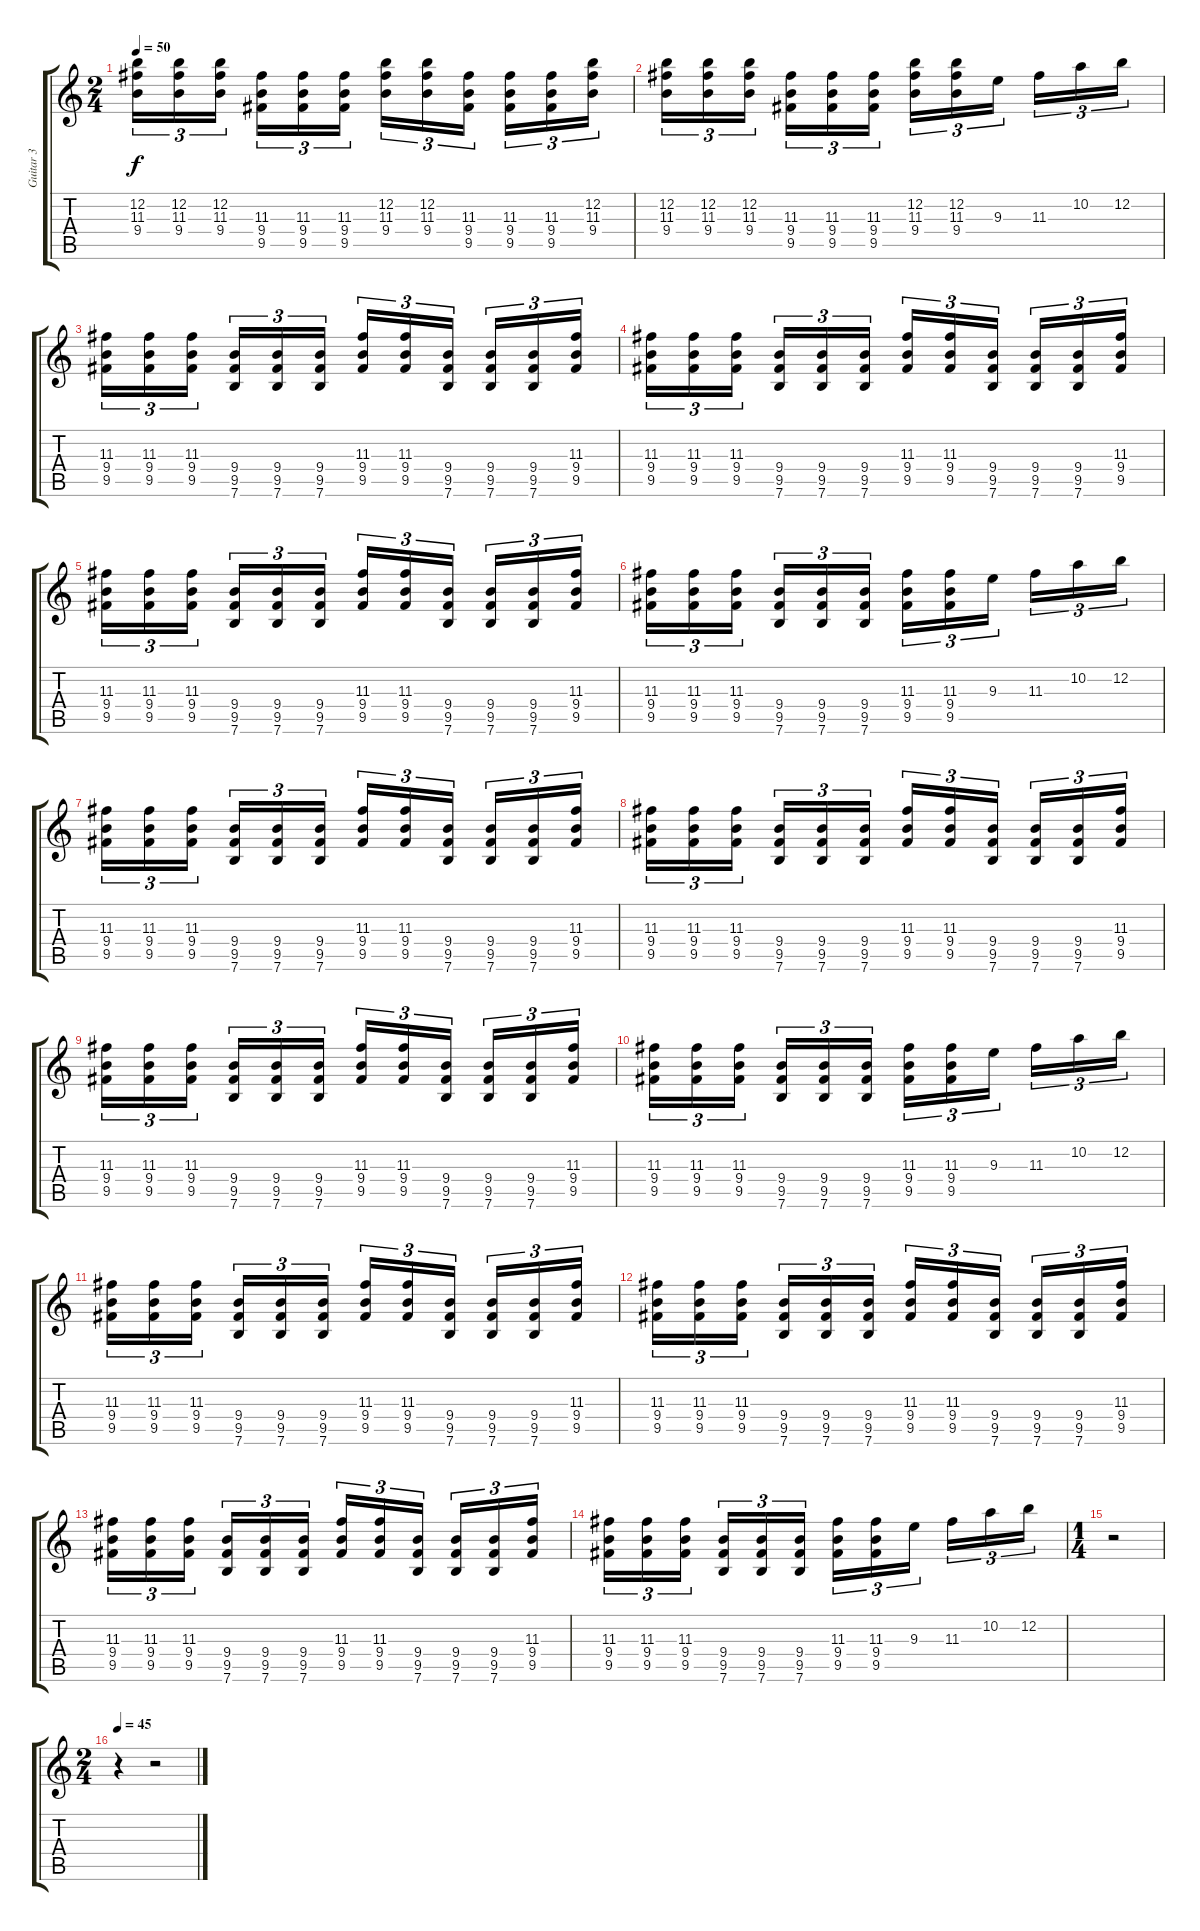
\track ("Guitar 3" "Guitar 3") {instrument distortionguitar}
\staff {score tabs}
\tuning (E4 B3 G3 D3 A2 E2) {hide}
\ts (2 4)
\tempo 50
\clef g2
\ks c
(12.2 11.3 9.4).16{tu (3 2) dy f} (12.2 11.3 9.4).16{tu (3 2)} (12.2 11.3 9.4).16{tu (3 2)} (11.3 9.4 9.5).16{tu (3 2)} (11.3 9.4 9.5).16{tu (3 2)} (11.3 9.4 9.5).16{tu (3 2)} (12.2 11.3 9.4).16{tu (3 2)} (12.2 11.3 9.4).16{tu (3 2)} (11.3 9.4 9.5).16{tu (3 2)} (11.3 9.4 9.5).16{tu (3 2)} (11.3 9.4 9.5).16{tu (3 2)} (12.2 11.3 9.4).16{tu (3 2)} |
(12.2 11.3 9.4).16{tu (3 2)} (12.2 11.3 9.4).16{tu (3 2)} (12.2 11.3 9.4).16{tu (3 2)} (11.3 9.4 9.5).16{tu (3 2)} (11.3 9.4 9.5).16{tu (3 2)} (11.3 9.4 9.5).16{tu (3 2)} (12.2 11.3 9.4).16{tu (3 2)} (12.2 11.3 9.4).16{tu (3 2)} 9.3.16{tu (3 2)} 11.3.16{tu (3 2)} 10.2.16{tu (3 2)} 12.2.16{tu (3 2)} |
(11.3 9.4 9.5).16{tu (3 2)} (11.3 9.4 9.5).16{tu (3 2)} (11.3 9.4 9.5).16{tu (3 2)} (9.4 9.5 7.6).16{tu (3 2)} (9.4 9.5 7.6).16{tu (3 2)} (9.4 9.5 7.6).16{tu (3 2)} (11.3 9.4 9.5).16{tu (3 2)} (11.3 9.4 9.5).16{tu (3 2)} (9.4 9.5 7.6).16{tu (3 2)} (9.4 9.5 7.6).16{tu (3 2)} (9.4 9.5 7.6).16{tu (3 2)} (11.3 9.4 9.5).16{tu (3 2)} |
(11.3 9.4 9.5).16{tu (3 2)} (11.3 9.4 9.5).16{tu (3 2)} (11.3 9.4 9.5).16{tu (3 2)} (9.4 9.5 7.6).16{tu (3 2)} (9.4 9.5 7.6).16{tu (3 2)} (9.4 9.5 7.6).16{tu (3 2)} (11.3 9.4 9.5).16{tu (3 2)} (11.3 9.4 9.5).16{tu (3 2)} (9.4 9.5 7.6).16{tu (3 2)} (9.4 9.5 7.6).16{tu (3 2)} (9.4 9.5 7.6).16{tu (3 2)} (11.3 9.4 9.5).16{tu (3 2)} |
(11.3 9.4 9.5).16{tu (3 2)} (11.3 9.4 9.5).16{tu (3 2)} (11.3 9.4 9.5).16{tu (3 2)} (9.4 9.5 7.6).16{tu (3 2)} (9.4 9.5 7.6).16{tu (3 2)} (9.4 9.5 7.6).16{tu (3 2)} (11.3 9.4 9.5).16{tu (3 2)} (11.3 9.4 9.5).16{tu (3 2)} (9.4 9.5 7.6).16{tu (3 2)} (9.4 9.5 7.6).16{tu (3 2)} (9.4 9.5 7.6).16{tu (3 2)} (11.3 9.4 9.5).16{tu (3 2)} |
(11.3 9.4 9.5).16{tu (3 2)} (11.3 9.4 9.5).16{tu (3 2)} (11.3 9.4 9.5).16{tu (3 2)} (9.4 9.5 7.6).16{tu (3 2)} (9.4 9.5 7.6).16{tu (3 2)} (9.4 9.5 7.6).16{tu (3 2)} (11.3 9.4 9.5).16{tu (3 2)} (11.3 9.4 9.5).16{tu (3 2)} 9.3.16{tu (3 2)} 11.3.16{tu (3 2)} 10.2.16{tu (3 2)} 12.2.16{tu (3 2)} |
(11.3 9.4 9.5).16{tu (3 2)} (11.3 9.4 9.5).16{tu (3 2)} (11.3 9.4 9.5).16{tu (3 2)} (9.4 9.5 7.6).16{tu (3 2)} (9.4 9.5 7.6).16{tu (3 2)} (9.4 9.5 7.6).16{tu (3 2)} (11.3 9.4 9.5).16{tu (3 2)} (11.3 9.4 9.5).16{tu (3 2)} (9.4 9.5 7.6).16{tu (3 2)} (9.4 9.5 7.6).16{tu (3 2)} (9.4 9.5 7.6).16{tu (3 2)} (11.3 9.4 9.5).16{tu (3 2)} |
(11.3 9.4 9.5).16{tu (3 2)} (11.3 9.4 9.5).16{tu (3 2)} (11.3 9.4 9.5).16{tu (3 2)} (9.4 9.5 7.6).16{tu (3 2)} (9.4 9.5 7.6).16{tu (3 2)} (9.4 9.5 7.6).16{tu (3 2)} (11.3 9.4 9.5).16{tu (3 2)} (11.3 9.4 9.5).16{tu (3 2)} (9.4 9.5 7.6).16{tu (3 2)} (9.4 9.5 7.6).16{tu (3 2)} (9.4 9.5 7.6).16{tu (3 2)} (11.3 9.4 9.5).16{tu (3 2)} |
(11.3 9.4 9.5).16{tu (3 2)} (11.3 9.4 9.5).16{tu (3 2)} (11.3 9.4 9.5).16{tu (3 2)} (9.4 9.5 7.6).16{tu (3 2)} (9.4 9.5 7.6).16{tu (3 2)} (9.4 9.5 7.6).16{tu (3 2)} (11.3 9.4 9.5).16{tu (3 2)} (11.3 9.4 9.5).16{tu (3 2)} (9.4 9.5 7.6).16{tu (3 2)} (9.4 9.5 7.6).16{tu (3 2)} (9.4 9.5 7.6).16{tu (3 2)} (11.3 9.4 9.5).16{tu (3 2)} |
(11.3 9.4 9.5).16{tu (3 2)} (11.3 9.4 9.5).16{tu (3 2)} (11.3 9.4 9.5).16{tu (3 2)} (9.4 9.5 7.6).16{tu (3 2)} (9.4 9.5 7.6).16{tu (3 2)} (9.4 9.5 7.6).16{tu (3 2)} (11.3 9.4 9.5).16{tu (3 2)} (11.3 9.4 9.5).16{tu (3 2)} 9.3.16{tu (3 2)} 11.3.16{tu (3 2)} 10.2.16{tu (3 2)} 12.2.16{tu (3 2)} |
(11.3 9.4 9.5).16{tu (3 2)} (11.3 9.4 9.5).16{tu (3 2)} (11.3 9.4 9.5).16{tu (3 2)} (9.4 9.5 7.6).16{tu (3 2)} (9.4 9.5 7.6).16{tu (3 2)} (9.4 9.5 7.6).16{tu (3 2)} (11.3 9.4 9.5).16{tu (3 2)} (11.3 9.4 9.5).16{tu (3 2)} (9.4 9.5 7.6).16{tu (3 2)} (9.4 9.5 7.6).16{tu (3 2)} (9.4 9.5 7.6).16{tu (3 2)} (11.3 9.4 9.5).16{tu (3 2)} |
(11.3 9.4 9.5).16{tu (3 2)} (11.3 9.4 9.5).16{tu (3 2)} (11.3 9.4 9.5).16{tu (3 2)} (9.4 9.5 7.6).16{tu (3 2)} (9.4 9.5 7.6).16{tu (3 2)} (9.4 9.5 7.6).16{tu (3 2)} (11.3 9.4 9.5).16{tu (3 2)} (11.3 9.4 9.5).16{tu (3 2)} (9.4 9.5 7.6).16{tu (3 2)} (9.4 9.5 7.6).16{tu (3 2)} (9.4 9.5 7.6).16{tu (3 2)} (11.3 9.4 9.5).16{tu (3 2)} |
(11.3 9.4 9.5).16{tu (3 2)} (11.3 9.4 9.5).16{tu (3 2)} (11.3 9.4 9.5).16{tu (3 2)} (9.4 9.5 7.6).16{tu (3 2)} (9.4 9.5 7.6).16{tu (3 2)} (9.4 9.5 7.6).16{tu (3 2)} (11.3 9.4 9.5).16{tu (3 2)} (11.3 9.4 9.5).16{tu (3 2)} (9.4 9.5 7.6).16{tu (3 2)} (9.4 9.5 7.6).16{tu (3 2)} (9.4 9.5 7.6).16{tu (3 2)} (11.3 9.4 9.5).16{tu (3 2)} |
(11.3 9.4 9.5).16{tu (3 2)} (11.3 9.4 9.5).16{tu (3 2)} (11.3 9.4 9.5).16{tu (3 2)} (9.4 9.5 7.6).16{tu (3 2)} (9.4 9.5 7.6).16{tu (3 2)} (9.4 9.5 7.6).16{tu (3 2)} (11.3 9.4 9.5).16{tu (3 2)} (11.3 9.4 9.5).16{tu (3 2)} 9.3.16{tu (3 2)} 11.3.16{tu (3 2)} 10.2.16{tu (3 2)} 12.2.16{tu (3 2)} |
\ts (1 4)
r.2 |
\ts (2 4)
\tempo 45
r.4 r.2
